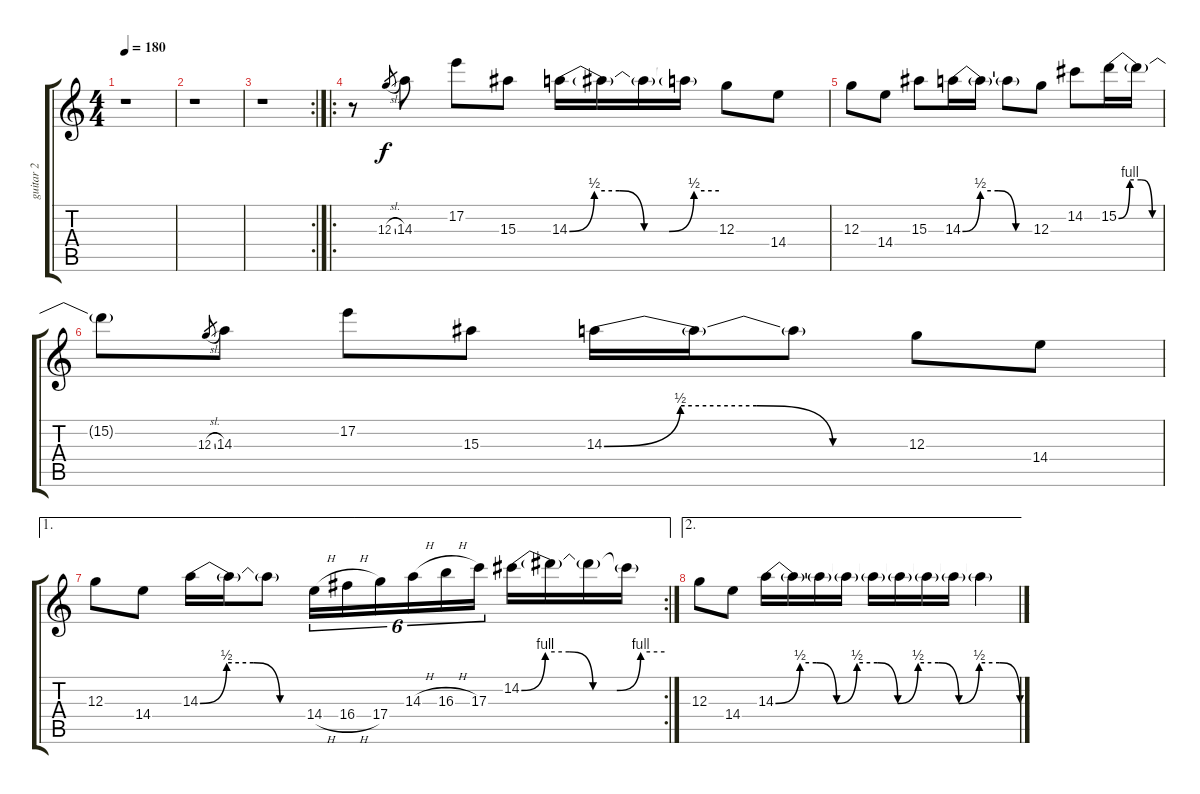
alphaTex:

\track ("guitar 2" "guitar 2") {instrument distortionguitar}
\staff {score tabs}
\tuning (E4 B3 G3 D3 A2 E2) {hide}
\ts (4 4)
\tempo 180
\clef g2
\ks c
r.1{dy f} |
r.1 |
\rc 2
r.1 |
\ro
r.8{instrument distortionguitar} 12.3{sl}.8{gr} 14.3.8 17.2.8 15.3.8 14.3{be (custom 0 0 10 2 20 2 30 0 40 0 50 2 60 2)}.16 14.3{t}.16 14.3{t}.16 14.3{t}.16 12.3.8 14.4.8 |
12.3.8 14.4.8 15.3.8 14.3{be (custom 0 0 15 2 30 2 45 0 60 0)}.16 14.3{t}.16 14.3{t}.8 12.3.8 14.2.8 15.2{be (custom 0 0 15 4 30 4 45 0 60 0)}.16 15.2{t}.16 |
15.2{t}.8 12.3{sl}.8{gr} 14.3.8 17.2.8 15.3.8 14.3{be (custom 0 0 15 2 30 2 45 0 60 0)}.16 14.3{t}.16 14.3{t}.8 12.3.8 14.4.8 |
\ae 1
\rc 2
12.3.8 14.4.8 14.3{be (custom 0 0 15 2 30 2 45 0 60 0)}.16 14.3{t}.16 14.3{t}.8 14.4{h}.16{tu (6 4)} 16.4{h}.16{tu (6 4)} 17.4.16{tu (6 4)} 14.3{h}.16{tu (6 4)} 16.3{h}.16{tu (6 4)} 17.3.16{tu (6 4)} 14.2{be (custom 0 0 10 4 20 4 30 0 40 0 50 4 60 4)}.16 14.2{t}.16 14.2{t}.16 14.2{t}.16 |
\ae 2
12.3.8 14.4.8 14.3{be (custom 0 0 6 2 10 2 15 0 20 2 25 2 30 0 35 2 40 2 45 0 50 2 55 2 60 0)}.16 14.3{t}.16 14.3{t}.16 14.3{t}.16 14.3{t}.16 14.3{t}.16 14.3{t}.16 14.3{t}.16 14.3{t}.4
